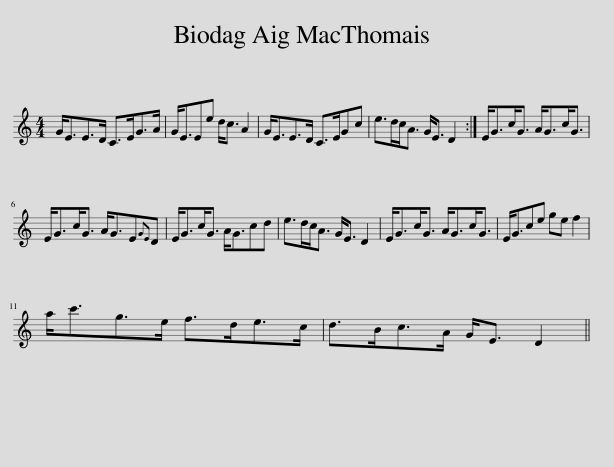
X:1
L:1/8
M:4/4
I:linebreak $
K:C
V:1 treble
V:1
 G<EE>D C>EG>A | G<EEe d<c A2 | G<EE>D C>EGc | e>dc<A G<E D2 :| E<Gc<G A<Gc<G |$ %5
 E<Gc<G A<GE{GE}D | E<Gc<G A<Gcd | e>dc<A G<E D2 | E<Gc<G A<Gc<G | E<Gce ge f2 |$ %10
 a<c'g>e f>de>c | d>Bc>A G<E D2 || %12
